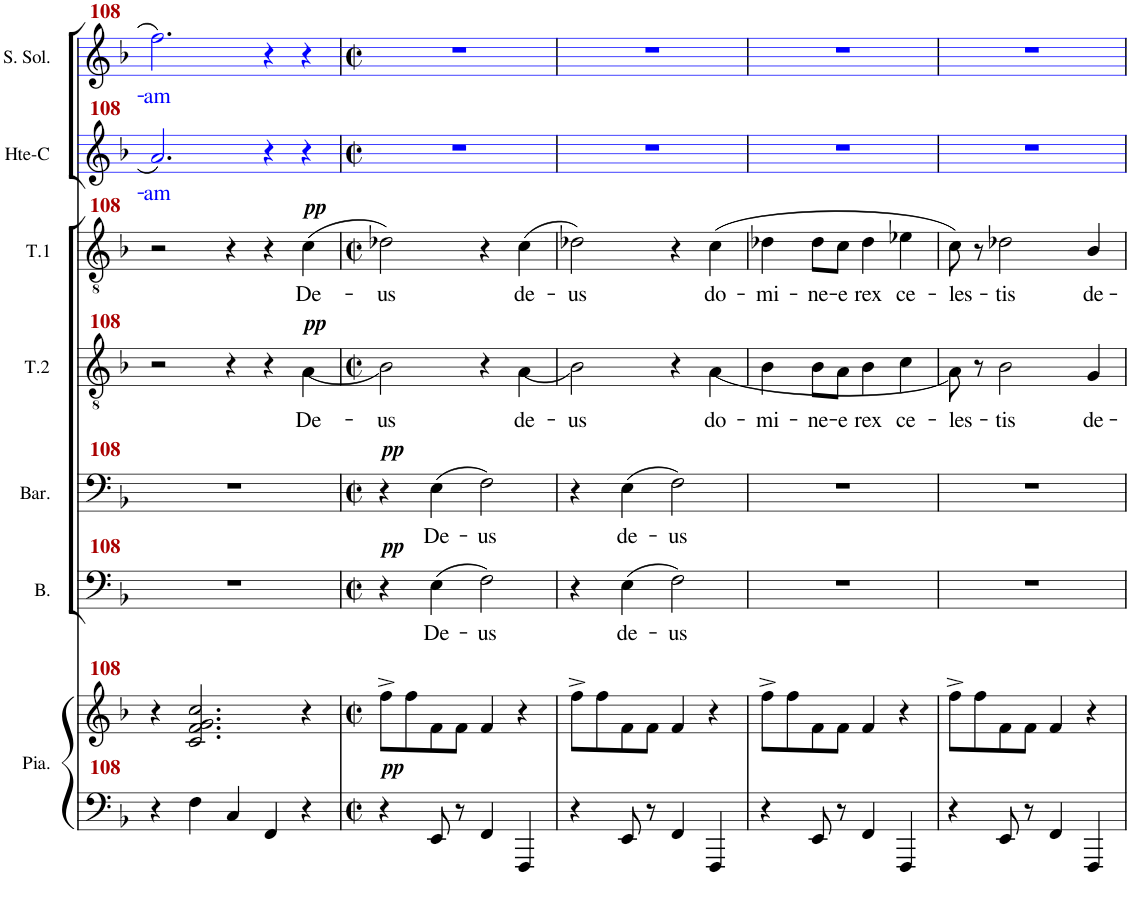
**kern	**kern	**kern	**text	**kern	**text	**kern	**text	**kern	**text	**kern	**text	**kern	**text
*part7	*part7	*part6	*part6	*part5	*part5	*part4	*part4	*part3	*part3	*part2	*part2	*part1	*part1
*staff8	*staff7	*staff6	*staff6	*staff5	*staff5	*staff4	*staff4	*staff3	*staff3	*staff2	*staff2	*staff1	*staff1
*I"Piano	*	*I"Basse	*	*I"Baryton	*	*I"Ténor 2	*	*I"Ténor 1	*	*I"Haute-Contre	*	*I"Soprano Solo	*
*I'Pno.	*	*I'B.	*	*I'Bar.	*	*I'T.2	*	*I'T.1	*	*I'Hte-C	*	*I'S. Sol.	*
!!LO:PB:g=z
*clefF4	*clefG2	*clefF4	*	*clefF4	*	*clefGv2	*	*clefGv2	*	*clefG2	*	*clefG2	*
*k[b-]	*k[b-]	*k[b-]	*	*k[b-]	*	*k[b-]	*	*k[b-]	*	*k[b-]	*	*k[b-]	*
*M5/4	*M5/4	*M5/4	*	*M5/4	*	*M5/4	*	*M5/4	*	*M5/4	*	*M5/4	*
=108	=108	=108	=108	=108	=108	=108	=108	=108	=108	=108	=108	=108	=108
!	!	!	!	!	!	!	!	!	!	!	!LO:LY:b:color=#0000FF	!	!LO:LY:b:color=#0000FF
4r	4r	4%5r	.	4%5r	.	2r	.	2r	.	2.ai/	-am	2.ffi\	-am
4F\	2.c/ 2.f/ 2.g/ 2.cc/	.	.	.	.	.	.	.	.	.	.	.	.
4C/	.	.	.	.	.	4r	.	4r	.	.	.	.	.
4FF/	.	.	.	.	.	4r	.	4r	.	4r	.	4r	.
!	!	!	!	!	!	!	!	!LO:TX:a:Bi:t=pp	!	!	!	!	!
!	!	!	!	!	!	!LO:TX:a:Bi:t=pp	!	!	!	!	!	!	!
!	!	!	!	!	!	!	!LO:LY:b	!	!LO:LY:b	!	!	!	!
4r	4r	.	.	.	.	(<4A\	De-	(>4c\	De-	4r	.	4r	.
=109	=109	=109	=109	=109	=109	=109	=109	=109	=109	=109	=109	=109	=109
*M2/2	*M2/2	*M2/2	*	*M2/2	*	*M2/2	*	*M2/2	*	*M2/2	*	*M2/2	*
*met(c|)	*met(c|)	*met(c|)	*	*met(c|)	*	*met(c|)	*	*met(c|)	*	*met(c|)	*	*met(c|)	*
!	!	!	!	!LO:TX:a:Bi:t=pp	!	!	!	!	!	!	!	!	!
!	!	!LO:TX:a:Bi:t=pp	!	!	!	!	!	!	!	!	!	!	!
!LO:TX:a:Bi:t=pp	!	!	!	!	!	!	!	!	!	!	!	!	!
!	!	!	!	!	!	!	!LO:LY:b	!	!LO:LY:b	!	!	!	!
4r	8ff^\L	4r	.	4r	.	2B-\)	-us	2d-X\)	-us	1r	.	1r	.
.	8ff\	.	.	.	.	.	.	.	.	.	.	.	.
!	!	!	!LO:LY:b	!	!LO:LY:b	!	!	!	!	!	!	!	!
8EE/	8f\	(4E\	De-	(4E\	De-	.	.	.	.	.	.	.	.
8r	8f\J	.	.	.	.	.	.	.	.	.	.	.	.
!	!	!	!LO:LY:b	!	!LO:LY:b	!	!	!	!	!	!	!	!
4FF/	4f/	2F\)	-us	2F\)	-us	4r	.	4r	.	.	.	.	.
!	!	!	!	!	!	!	!LO:LY:b	!	!LO:LY:b	!	!	!	!
4FFF/	4r	.	.	.	.	(<4A\	de-	(>4c\	de-	.	.	.	.
=110	=110	=110	=110	=110	=110	=110	=110	=110	=110	=110	=110	=110	=110
!	!	!	!	!	!	!	!LO:LY:b	!	!LO:LY:b	!	!	!	!
4r	8ff^\L	4r	.	4r	.	2B-\)	-us	2d-X\)	-us	1r	.	1r	.
.	8ff\	.	.	.	.	.	.	.	.	.	.	.	.
!	!	!	!LO:LY:b	!	!LO:LY:b	!	!	!	!	!	!	!	!
8EE/	8f\	(4E\	de-	(4E\	de-	.	.	.	.	.	.	.	.
8r	8f\J	.	.	.	.	.	.	.	.	.	.	.	.
!	!	!	!LO:LY:b	!	!LO:LY:b	!	!	!	!	!	!	!	!
4FF/	4f/	2F\)	-us	2F\)	-us	4r	.	4r	.	.	.	.	.
!	!	!	!	!	!	!	!LO:LY:b	!	!LO:LY:b	!	!	!	!
4FFF/	4r	.	.	.	.	(<4A\	do-	(>4c\	do-	.	.	.	.
=111	=111	=111	=111	=111	=111	=111	=111	=111	=111	=111	=111	=111	=111
!	!	!	!	!	!	!	!LO:LY:b	!	!LO:LY:b	!	!	!	!
4r	8ff^\L	1r	.	1r	.	4B-\	-mi-	4d-X\	-mi-	1r	.	1r	.
.	8ff\	.	.	.	.	.	.	.	.	.	.	.	.
!	!	!	!	!	!	!	!LO:LY:b	!	!LO:LY:b	!	!	!	!
8EE/	8f\	.	.	.	.	8B-\L	-ne-	8d-\L	-ne-	.	.	.	.
!	!	!	!	!	!	!	!LO:LY:b	!	!LO:LY:b	!	!	!	!
8r	8f\J	.	.	.	.	8A\J	-e	8c\J	-e	.	.	.	.
!	!	!	!	!	!	!	!LO:LY:b	!	!LO:LY:b	!	!	!	!
4FF/	4f/	.	.	.	.	4B-\	rex	4d-\	rex	.	.	.	.
!	!	!	!	!	!	!	!LO:LY:b	!	!LO:LY:b	!	!	!	!
4FFF/	4r	.	.	.	.	4c\	-ce-	4e-X\	ce-	.	.	.	.
=112	=112	=112	=112	=112	=112	=112	=112	=112	=112	=112	=112	=112	=112
!	!	!	!	!	!	!	!LO:LY:b	!	!LO:LY:b	!	!	!	!
4r	8ff^\L	1r	.	1r	.	8A\)	-les-	8c\)	-les-	1r	.	1r	.
.	8ff\	.	.	.	.	8r	.	8r	.	.	.	.	.
!	!	!	!	!	!	!	!LO:LY:b	!	!LO:LY:b	!	!	!	!
8EE/	8f\	.	.	.	.	2B-\	-tis	2d-X\	-tis	.	.	.	.
8r	8f\J	.	.	.	.	.	.	.	.	.	.	.	.
4FF/	4f/	.	.	.	.	.	.	.	.	.	.	.	.
!	!	!	!	!	!	!	!LO:LY:b	!	!LO:LY:b	!	!	!	!
4FFF/	4r	.	.	.	.	4G/	de-	4B-/	de-	.	.	.	.
=	=	=	=	=	=	=	=	=	=	=	=	=	=
*-	*-	*-	*-	*-	*-	*-	*-	*-	*-	*-	*-	*-	*-
